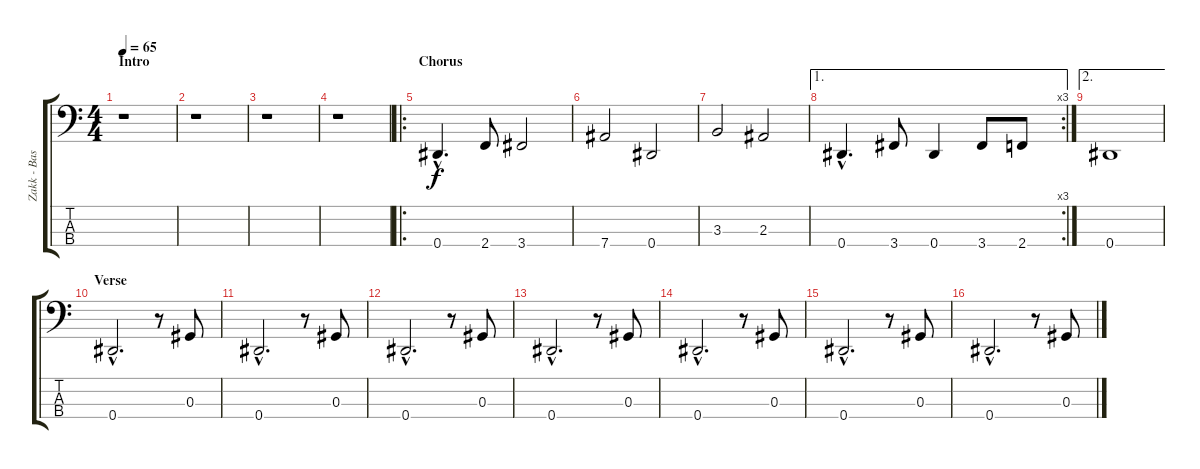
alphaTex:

\track ("Zakk - Bass" "Zakk - Bas") {instrument acousticguitarnylon}
\staff {score tabs}
\tuning (Gb2 Db2 Ab1 Eb1) {hide}
\ts (4 4)
\section ("" "Intro")
\tempo 65
\clef f4
\ks c
r.1{dy f instrument acousticguitarnylon} |
r.1 |
r.1 |
r.1 |
\ro
\section ("" "Chorus")
0.4{hac}.4{d} 2.4.8 3.4.2 |
7.4.2 0.4.2 |
3.3.2 2.3.2 |
\ae 1
\rc 3
0.4{hac}.4{d} 3.4.8 0.4.4 3.4.8 2.4.8 |
\ae 2
0.4.1 |
\section ("" "Verse")
0.4{hac}.2{d} r.8 0.3.8 |
0.4{hac}.2{d} r.8 0.3.8 |
0.4{hac}.2{d} r.8 0.3.8 |
0.4{hac}.2{d} r.8 0.3.8 |
0.4{hac}.2{d} r.8 0.3.8 |
0.4{hac}.2{d} r.8 0.3.8 |
0.4{hac}.2{d} r.8 0.3.8
